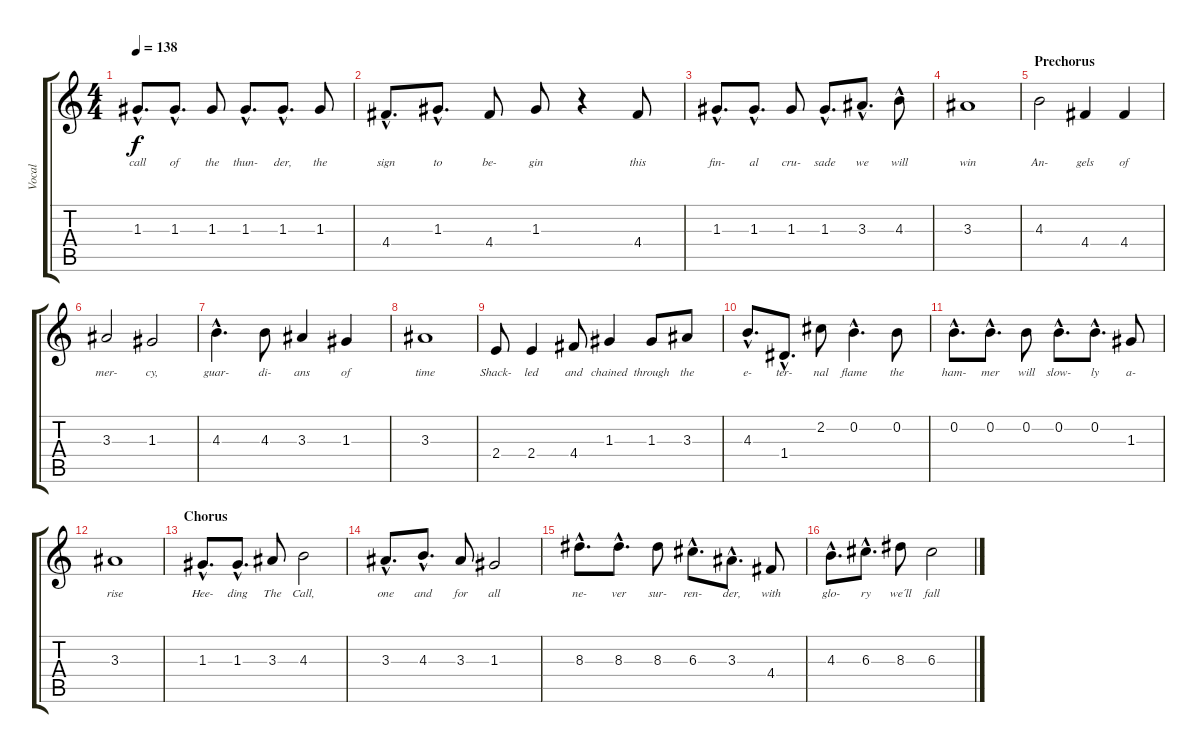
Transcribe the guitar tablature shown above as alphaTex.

\track ("Vocal" "Vocal") {instrument distortionguitar}
\staff {score tabs}
\tuning (E4 B3 G3 D3 A2 E2) {hide}
\ts (4 4)
\tempo 138
\clef g2
\ks c
1.3{hac}.8{d lyrics (0 "call") lyrics (1 "") lyrics (2 "") lyrics (3 "") lyrics (4 "") dy f} 1.3{hac}.8{d lyrics (0 "of") lyrics (1 "") lyrics (2 "") lyrics (3 "") lyrics (4 "")} 1.3.8{lyrics (0 "the") lyrics (1 "") lyrics (2 "") lyrics (3 "") lyrics (4 "")} 1.3{hac}.8{d lyrics (0 "thun-") lyrics (1 "") lyrics (2 "") lyrics (3 "") lyrics (4 "")} 1.3{hac}.8{d lyrics (0 "der,") lyrics (1 "") lyrics (2 "") lyrics (3 "") lyrics (4 "")} 1.3.8{lyrics (0 "the") lyrics (1 "") lyrics (2 "") lyrics (3 "") lyrics (4 "")} |
4.4{hac}.8{d lyrics (0 "sign") lyrics (1 "") lyrics (2 "") lyrics (3 "") lyrics (4 "")} 1.3{hac}.8{d lyrics (0 "to") lyrics (1 "") lyrics (2 "") lyrics (3 "") lyrics (4 "")} 4.4.8{lyrics (0 "be-") lyrics (1 "") lyrics (2 "") lyrics (3 "") lyrics (4 "")} 1.3.8{lyrics (0 "gin") lyrics (1 "") lyrics (2 "") lyrics (3 "") lyrics (4 "")} r.4 4.4.8{lyrics (0 "this") lyrics (1 "") lyrics (2 "") lyrics (3 "") lyrics (4 "")} |
1.3{hac}.8{d lyrics (0 "fin-") lyrics (1 "") lyrics (2 "") lyrics (3 "") lyrics (4 "")} 1.3{hac}.8{d lyrics (0 "al") lyrics (1 "") lyrics (2 "") lyrics (3 "") lyrics (4 "")} 1.3.8{lyrics (0 "cru-") lyrics (1 "") lyrics (2 "") lyrics (3 "") lyrics (4 "")} 1.3{hac}.8{d lyrics (0 "sade") lyrics (1 "") lyrics (2 "") lyrics (3 "") lyrics (4 "")} 3.3{hac}.8{d lyrics (0 "we") lyrics (1 "") lyrics (2 "") lyrics (3 "") lyrics (4 "")} 4.3{hac}.8{lyrics (0 "will") lyrics (1 "") lyrics (2 "") lyrics (3 "") lyrics (4 "")} |
3.3.1{lyrics (0 "win") lyrics (1 "") lyrics (2 "") lyrics (3 "") lyrics (4 "")} |
\section ("" "Prechorus")
4.3.2{lyrics (0 "An-") lyrics (1 "") lyrics (2 "") lyrics (3 "") lyrics (4 "")} 4.4.4{lyrics (0 "gels") lyrics (1 "") lyrics (2 "") lyrics (3 "") lyrics (4 "")} 4.4.4{lyrics (0 "of") lyrics (1 "") lyrics (2 "") lyrics (3 "") lyrics (4 "")} |
3.3.2{lyrics (0 "mer-") lyrics (1 "") lyrics (2 "") lyrics (3 "") lyrics (4 "")} 1.3.2{lyrics (0 "cy,") lyrics (1 "") lyrics (2 "") lyrics (3 "") lyrics (4 "")} |
4.3{hac}.4{d lyrics (0 "guar-") lyrics (1 "") lyrics (2 "") lyrics (3 "") lyrics (4 "")} 4.3.8{lyrics (0 "di-") lyrics (1 "") lyrics (2 "") lyrics (3 "") lyrics (4 "")} 3.3.4{lyrics (0 "ans") lyrics (1 "") lyrics (2 "") lyrics (3 "") lyrics (4 "")} 1.3.4{lyrics (0 "of") lyrics (1 "") lyrics (2 "") lyrics (3 "") lyrics (4 "")} |
3.3.1{lyrics (0 "time") lyrics (1 "") lyrics (2 "") lyrics (3 "") lyrics (4 "")} |
2.4.8{lyrics (0 "Shack-") lyrics (1 "") lyrics (2 "") lyrics (3 "") lyrics (4 "")} 2.4.4{lyrics (0 "led") lyrics (1 "") lyrics (2 "") lyrics (3 "") lyrics (4 "")} 4.4.8{lyrics (0 "and") lyrics (1 "") lyrics (2 "") lyrics (3 "") lyrics (4 "")} 1.3.4{lyrics (0 "chained") lyrics (1 "") lyrics (2 "") lyrics (3 "") lyrics (4 "")} 1.3.8{lyrics (0 "through") lyrics (1 "") lyrics (2 "") lyrics (3 "") lyrics (4 "")} 3.3.8{lyrics (0 "the") lyrics (1 "") lyrics (2 "") lyrics (3 "") lyrics (4 "")} |
4.3{hac}.8{d lyrics (0 "e-") lyrics (1 "") lyrics (2 "") lyrics (3 "") lyrics (4 "")} 1.4{hac}.8{d lyrics (0 "ter-") lyrics (1 "") lyrics (2 "") lyrics (3 "") lyrics (4 "")} 2.2.8{lyrics (0 "nal") lyrics (1 "") lyrics (2 "") lyrics (3 "") lyrics (4 "")} 0.2{hac}.4{d lyrics (0 "flame") lyrics (1 "") lyrics (2 "") lyrics (3 "") lyrics (4 "")} 0.2.8{lyrics (0 "the") lyrics (1 "") lyrics (2 "") lyrics (3 "") lyrics (4 "")} |
0.2{hac}.8{d lyrics (0 "ham-") lyrics (1 "") lyrics (2 "") lyrics (3 "") lyrics (4 "")} 0.2{hac}.8{d lyrics (0 "mer") lyrics (1 "") lyrics (2 "") lyrics (3 "") lyrics (4 "")} 0.2.8{lyrics (0 "will") lyrics (1 "") lyrics (2 "") lyrics (3 "") lyrics (4 "")} 0.2{hac}.8{d lyrics (0 "slow-") lyrics (1 "") lyrics (2 "") lyrics (3 "") lyrics (4 "")} 0.2{hac}.8{d lyrics (0 "ly") lyrics (1 "") lyrics (2 "") lyrics (3 "") lyrics (4 "")} 1.3.8{lyrics (0 "a-") lyrics (1 "") lyrics (2 "") lyrics (3 "") lyrics (4 "")} |
3.3.1{lyrics (0 "rise") lyrics (1 "") lyrics (2 "") lyrics (3 "") lyrics (4 "")} |
\section ("" "Chorus")
1.3{hac}.8{d lyrics (0 "Hee-") lyrics (1 "") lyrics (2 "") lyrics (3 "") lyrics (4 "")} 1.3{hac}.8{d lyrics (0 "ding") lyrics (1 "") lyrics (2 "") lyrics (3 "") lyrics (4 "")} 3.3.8{lyrics (0 "The") lyrics (1 "") lyrics (2 "") lyrics (3 "") lyrics (4 "")} 4.3.2{lyrics (0 "Call,") lyrics (1 "") lyrics (2 "") lyrics (3 "") lyrics (4 "")} |
3.3{hac}.8{d lyrics (0 "one") lyrics (1 "") lyrics (2 "") lyrics (3 "") lyrics (4 "")} 4.3{hac}.8{d lyrics (0 "and") lyrics (1 "") lyrics (2 "") lyrics (3 "") lyrics (4 "")} 3.3.8{lyrics (0 "for") lyrics (1 "") lyrics (2 "") lyrics (3 "") lyrics (4 "")} 1.3.2{lyrics (0 "all") lyrics (1 "") lyrics (2 "") lyrics (3 "") lyrics (4 "")} |
8.3{hac}.8{d lyrics (0 "ne-") lyrics (1 "") lyrics (2 "") lyrics (3 "") lyrics (4 "")} 8.3{hac}.8{d lyrics (0 "ver") lyrics (1 "") lyrics (2 "") lyrics (3 "") lyrics (4 "")} 8.3.8{lyrics (0 "sur-") lyrics (1 "") lyrics (2 "") lyrics (3 "") lyrics (4 "")} 6.3{hac}.8{d lyrics (0 "ren-") lyrics (1 "") lyrics (2 "") lyrics (3 "") lyrics (4 "")} 3.3{hac}.8{d lyrics (0 "der,") lyrics (1 "") lyrics (2 "") lyrics (3 "") lyrics (4 "")} 4.4.8{lyrics (0 "with") lyrics (1 "") lyrics (2 "") lyrics (3 "") lyrics (4 "")} |
4.3{hac}.8{d lyrics (0 "glo-") lyrics (1 "") lyrics (2 "") lyrics (3 "") lyrics (4 "")} 6.3{hac}.8{d lyrics (0 "ry") lyrics (1 "") lyrics (2 "") lyrics (3 "") lyrics (4 "")} 8.3.8{lyrics (0 "we´ll") lyrics (1 "") lyrics (2 "") lyrics (3 "") lyrics (4 "")} 6.3.2{lyrics (0 "fall") lyrics (1 "") lyrics (2 "") lyrics (3 "") lyrics (4 "")}
